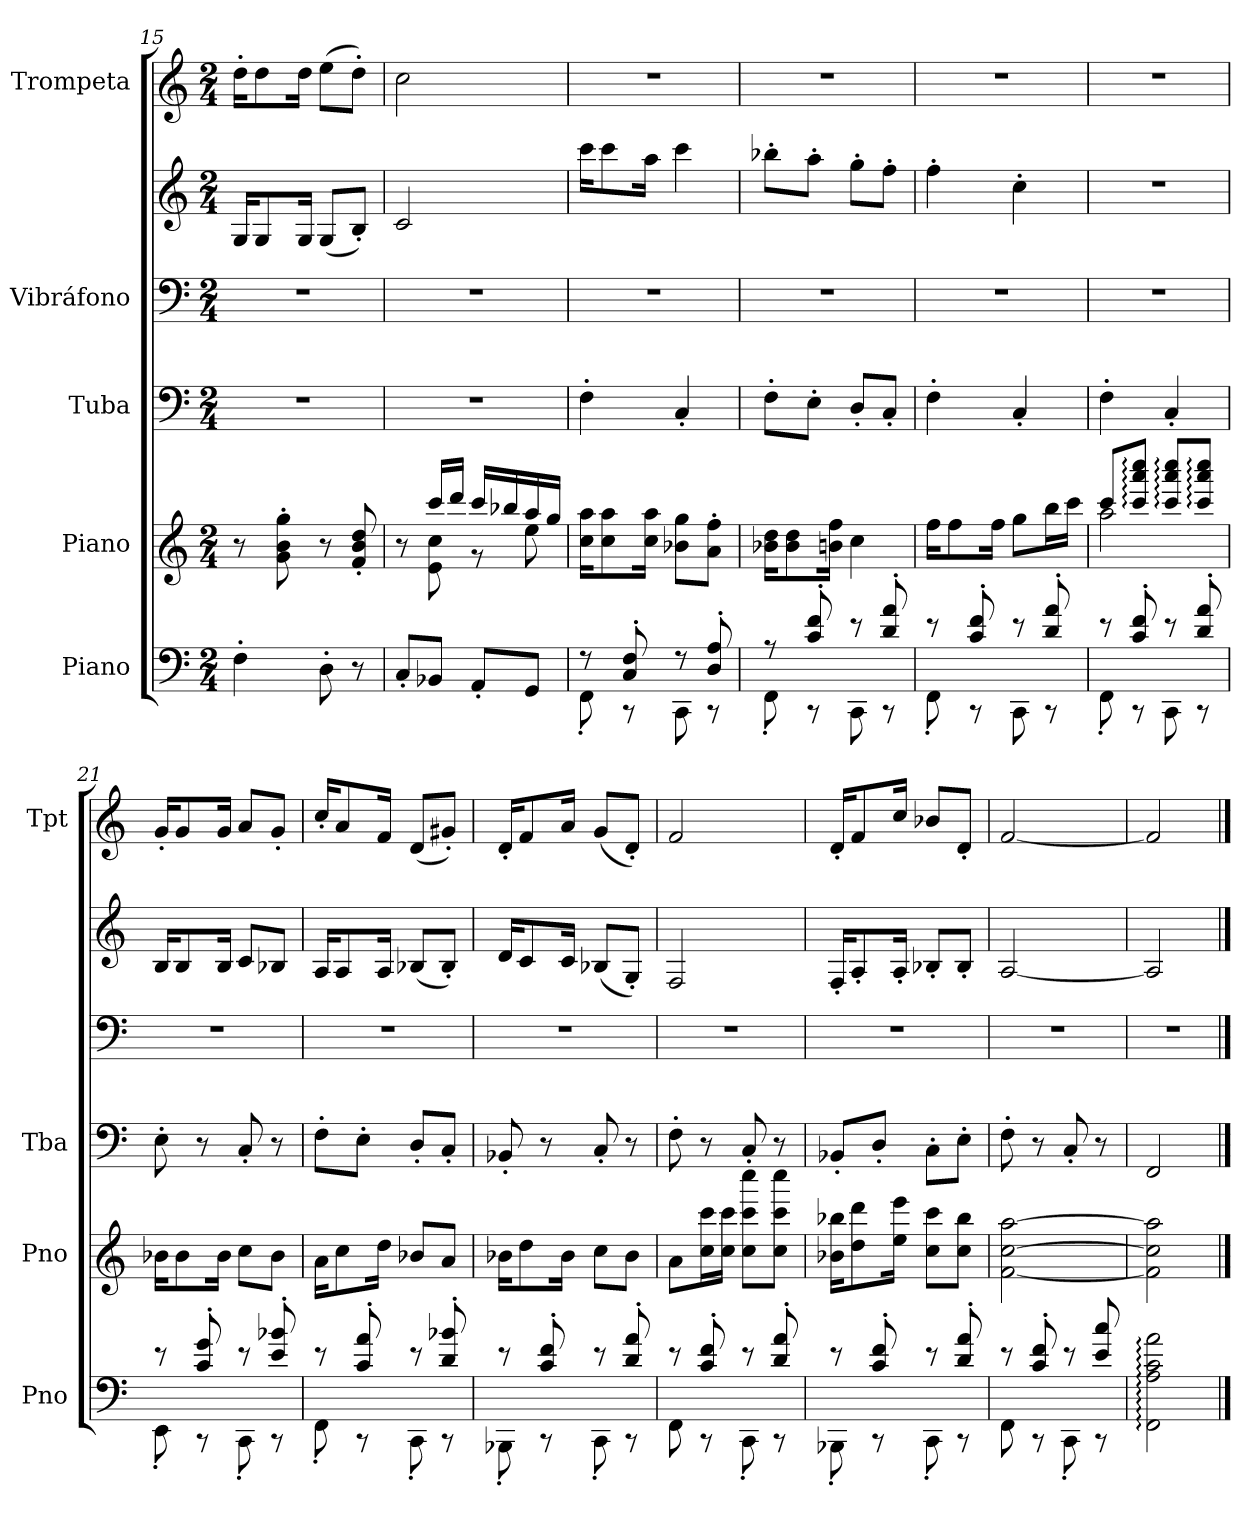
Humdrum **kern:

**kern	**kern	**kern	**kern	**kern	**kern
*part5	*part4	*part3	*part2	*part2	*part1
*staff6	*staff5	*staff4	*staff3	*staff2	*staff1
*I"Piano	*I"Piano	*I"Tuba	*I"Vibráfono	*	*I"Trompeta
*I'Pno	*I'Pno	*I'Tba	*	*	*I'Tpt
*clefF4	*clefG2	*clefF4	*clefF4	*clefG2	*clefG2
*	*	*	*	*	*ITrd1c2
*k[]	*k[]	*k[]	*k[]	*k[]	*k[b-e-]
*M2/4	*M2/4	*M2/4	*M2/4	*M2/4	*M2/4
=15	=15	=15	=15	=15	=15
4F'\	8r	2r	2r	16G/KL	16cc'\KL
.	.	.	.	8G/	8cc\
.	8g\' 8b\' 8gg\'	.	.	.	.
.	.	.	.	16G/Jk	16cc\Jk
8D'\	8r	.	.	(<8G/L	(>8dd\L
8r	8f/' 8b/' 8dd/'	.	.	8B'/J)	8cc'\J)
=16	=16	=16	=16	=16	=16
*	*^	*	*	*	*
8C'/L	8r	8ryy	2r	2r	2c/	2b-\
8BB-X/J	16ccc/LL	8e\ 8cc\	.	.	.	.
.	16ddd/JJ	.	.	.	.	.
8AA'/L	16ccc/LL	8r	.	.	.	.
.	16bb-X/	.	.	.	.	.
8GG/J	16aa/	8ee\	.	.	.	.
.	16gg/JJ	.	.	.	.	.
*	*v	*v	*	*	*	*
=17	=17	=17	=17	=17	=17
*^	*	*	*	*	*
8r	8FF'\	16cc\ 16aa\KL	4F'\	2r	16ccc\KL	2r
.	.	8cc\ 8aa\	.	.	8ccc\	.
8C/' 8F/'	8r	.	.	.	.	.
.	.	16cc\ 16aa\Jk	.	.	16aa\Jk	.
8r	8CC\	8b-X\ 8gg\L	4C'/	.	4ccc\	.
8D/' 8A/'	8r	8a\' 8ff\'J	.	.	.	.
=18	=18	=18	=18	=18	=18	=18
8r	8FF'\	16b-X\ 16dd\KL	8F'\L	2r	8bb-X'\L	2r
.	.	8b-\ 8dd\	.	.	.	.
8c/' 8f/'	8r	.	8E'\J	.	8aa'\J	.
.	.	16bn\ 16ff\Jk	.	.	.	.
8r	8CC\	4cc\	8D'/L	.	8gg'\L	.
8d/' 8a/'	8r	.	8C'/J	.	8ff'\J	.
!!LO:LB:g=z
=19	=19	=19	=19	=19	=19	=19
8r	8FF'\	16ff\KL	4F'\	2r	4ff'\	2r
.	.	8ff\	.	.	.	.
8c/' 8f/'	8r	.	.	.	.	.
.	.	16ff\Jk	.	.	.	.
8r	8CC\	8gg\L	4C'/	.	4cc'\	.
8d/' 8a/'	8r	16bb\L	.	.	.	.
.	.	16ccc\JJ	.	.	.	.
=20	=20	=20	=20	=20	=20	=20
*	*	*^	*	*	*	*
8r	8FF'\	8ccc/L	2aa\	4F'\	2r	2r	2r
8c/' 8f/'	8r	8ccc/: 8aaa/: 8cccc/:J	.	.	.	.	.
8r	8CC\	8ccc/: 8aaa/: 8cccc/:L	.	4C'/	.	.	.
8d/' 8a/'	8r	8ccc/: 8aaa/: 8cccc/:J	.	.	.	.	.
*	*	*v	*v	*	*	*	*
=21	=21	=21	=21	=21	=21	=21
8r	8EE'\	16b-X\KL	8E'\	2r	16B/KL	16f'/KL
.	.	8b-\	.	.	8B/	8f/
8c/' 8g/'	8r	.	8r	.	.	.
.	.	16b-\Jk	.	.	16B/Jk	16f/Jk
8r	8CC'\	8cc\L	8C'/	.	8c/L	8g/L
8e/' 8b-X/'	8r	8b-\J	8r	.	8B-X/J	8f'/J
=22	=22	=22	=22	=22	=22	=22
8r	8FF'\	16a\KL	8F'\L	2r	16A/KL	16b-'/KL
.	.	8cc\	.	.	8A/	8g/
8c/' 8a/'	8r	.	8E'\J	.	.	.
.	.	16dd\Jk	.	.	16A/Jk	16e-/Jk
8r	8CC'\	8b-X/L	8D'/L	.	(<8B-X/L	(<8c/L
8d/' 8b-X/'	8r	8a/J	8C'/J	.	8B-'/J)	8f#X'/J)
=23	=23	=23	=23	=23	=23	=23
8r	8BBB-X'\	16b-X\KL	8BB-X'/	2r	16d/KL	16c'/KL
.	.	8dd\	.	.	8c/	8e-/
8c/' 8f/'	8r	.	8r	.	.	.
.	.	16b-\Jk	.	.	16c/Jk	16g/Jk
8r	8CC'\	8cc\L	8C'/	.	(<8B-X/L	(<8f/L
8d/' 8a/'	8r	8b-\J	8r	.	8G'/J)	8c'/J)
!!LO:PB:g=z
=24	=24	=24	=24	=24	=24	=24
8r	8FF\	8a\L	8F'\	2r	2F/	2e-/
8c/' 8f/'	8r	16cc\ 16ccc\L	8r	.	.	.
.	.	16cc\ 16ccc\JJ	.	.	.	.
8r	8CC'\	8cc\ 8ccc\ 8cccc\L	8C'/	.	.	.
8d/' 8a/'	8r	8cc\ 8ccc\ 8cccc\J	8r	.	.	.
=25	=25	=25	=25	=25	=25	=25
8r	8BBB-X'\	16b-X\ 16bb-X\KL	8BB-X'/L	2r	16F'/KL	16c'/KL
.	.	8dd\ 8ddd\	.	.	8A'/	8e-/
8c/' 8f/'	8r	.	8D'/J	.	.	.
.	.	16ee\ 16eee\Jk	.	.	16A'/Jk	16b-/Jk
8r	8CC'\	8cc\ 8ccc\L	8C'\L	.	8B-X'/L	8a-X/L
8d/' 8a/'	8r	8cc\ 8bb-\J	8E'\J	.	8B-'/J	8c'/J
=26	=26	=26	=26	=26	=26	=26
8r	8FF\	[2f\ [2cc\ [2aa\	8F'\	2r	[2A/	[2e-/
8c/' 8f/'	8r	.	8r	.	.	.
8r	8CC'\	.	8C'/	.	.	.
8e/ 8cc/	8r	.	8r	.	.	.
*v	*v	*	*	*	*	*
=27	=27	=27	=27	=27	=27
2FF\: 2A\: 2c\: 2a\:	2f\] 2cc\] 2aa\]	2FF/	2r	2A/]	2e-/]
==	==	==	==	==	==
*-	*-	*-	*-	*-	*-
